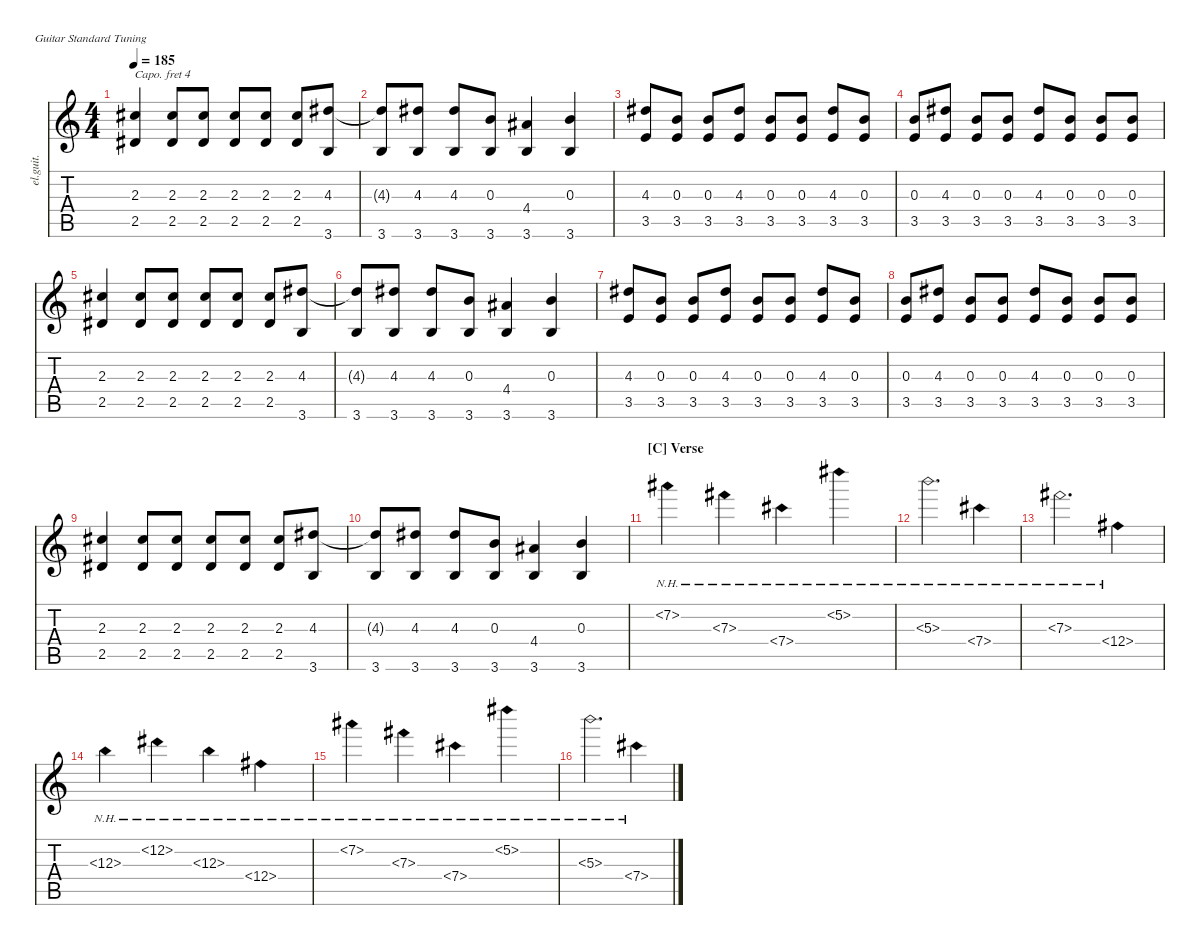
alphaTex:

\defaultSystemsLayout 4
\hideDynamics
\bracketExtendMode nobrackets
\otherSystemsTrackNameOrientation horizontal
\track ("Clean Guitar" "el.guit.") {instrument electricguitarclean}
\staff {score tabs}
\capo 4
\tuning (E4 B3 G3 D3 A2 E2)
\ts (4 4)
\tempo 185
\clef g2
\ks aminor
(2.3{acc #} 2.5{acc #}).4{dy mf beam Up} (2.3{acc #} 2.5{acc #}).8{beam Up} (2.3{acc #} 2.5{acc #}).8{beam Up} (2.3{acc #} 2.5{acc #}).8{beam Up} (2.3{acc #} 2.5{acc #}).8{beam Up} (2.3{acc #} 2.5{acc #}).8{beam Up} (4.3{acc #} 3.6).8{beam Up} |
(4.3{t acc #} 3.6).8{beam Up} (4.3{acc #} 3.6).8{beam Up} (4.3{acc #} 3.6).8{beam Up} (0.3 3.6).8{beam Up} (4.4{acc #} 3.6).4{beam Up} (0.3 3.6).4{beam Up} |
(3.5 4.3{acc #}).8{beam Up} (0.3 3.5).8{beam Up} (0.3 3.5).8{beam Up} (4.3{acc #} 3.5).8{beam Up} (0.3 3.5).8{beam Up} (0.3 3.5).8{beam Up} (4.3{acc #} 3.5).8{beam Up} (0.3 3.5).8{beam Up} |
(0.3 3.5).8{beam Up} (4.3{acc #} 3.5).8{beam Up} (0.3 3.5).8{beam Up} (0.3 3.5).8{beam Up} (4.3{acc #} 3.5).8{beam Up} (0.3 3.5).8{beam Up} (0.3 3.5).8{beam Up} (0.3 3.5).8{beam Up} |
(2.3{acc #} 2.5{acc #}).4{beam Up} (2.3{acc #} 2.5{acc #}).8{beam Up} (2.3{acc #} 2.5{acc #}).8{beam Up} (2.3{acc #} 2.5{acc #}).8{beam Up} (2.3{acc #} 2.5{acc #}).8{beam Up} (2.3{acc #} 2.5{acc #}).8{beam Up} (4.3{acc #} 3.6).8{beam Up} |
(4.3{t acc #} 3.6).8{beam Up} (4.3{acc #} 3.6).8{beam Up} (4.3{acc #} 3.6).8{beam Up} (0.3 3.6).8{beam Up} (4.4{acc #} 3.6).4{beam Up} (0.3 3.6).4{beam Up} |
(3.5 4.3{acc #}).8{beam Up} (0.3 3.5).8{beam Up} (0.3 3.5).8{beam Up} (4.3{acc #} 3.5).8{beam Up} (0.3 3.5).8{beam Up} (0.3 3.5).8{beam Up} (4.3{acc #} 3.5).8{beam Up} (0.3 3.5).8{beam Up} |
(0.3 3.5).8{beam Up} (4.3{acc #} 3.5).8{beam Up} (0.3 3.5).8{beam Up} (0.3 3.5).8{beam Up} (4.3{acc #} 3.5).8{beam Up} (0.3 3.5).8{beam Up} (0.3 3.5).8{beam Up} (0.3 3.5).8{beam Up} |
(2.3{acc #} 2.5{acc #}).4{beam Up} (2.3{acc #} 2.5{acc #}).8{beam Up} (2.3{acc #} 2.5{acc #}).8{beam Up} (2.3{acc #} 2.5{acc #}).8{beam Up} (2.3{acc #} 2.5{acc #}).8{beam Up} (2.3{acc #} 2.5{acc #}).8{beam Up} (4.3{acc #} 3.6).8{beam Up} |
(4.3{t acc #} 3.6).8{beam Up} (4.3{acc #} 3.6).8{beam Up} (4.3{acc #} 3.6).8{beam Up} (0.3 3.6).8{beam Up} (4.4{acc #} 3.6).4{beam Up} (0.3 3.6).4{beam Up} |
\section ("C" "Verse")
7.2{nh acc #}.4{beam Down} 7.3{nh acc #}.4{beam Down} 7.4{nh acc #}.4{beam Down} 5.2{nh acc #}.4{beam Down} |
5.3{nh}.2{d beam Down} 7.4{nh acc #}.4{beam Down} |
7.3{nh acc #}.2{d beam Down} 12.4{nh acc #}.4{beam Down} |
12.3{nh}.4{beam Down} 12.2{nh acc #}.4{beam Down} 12.3{nh}.4{beam Down} 12.4{nh acc #}.4{beam Down} |
7.2{nh acc #}.4{beam Down} 7.3{nh acc #}.4{beam Down} 7.4{nh acc #}.4{beam Down} 5.2{nh acc #}.4{beam Down} |
5.3{nh}.2{d beam Down} 7.4{nh acc #}.4{beam Down}
